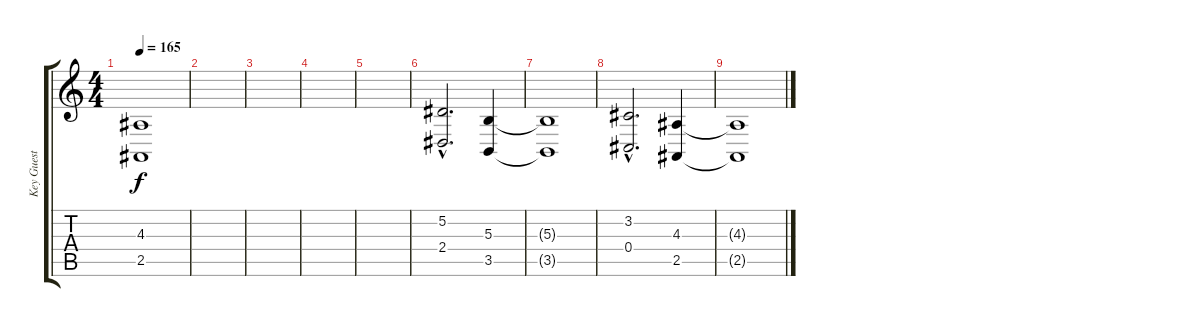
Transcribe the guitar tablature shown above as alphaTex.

\track ("Key Guest 2" "Key Guest ") {instrument stringensemble2}
\staff {score tabs}
\tuning (Eb4 Bb3 Gb3 Db3 Ab2 Eb2) {hide}
\ts (4 4)
\tempo 165
\clef g2
\ks c
(4.3{t} 2.5{t}).1{dy f} |
|
|
|
|
(5.2{hac} 2.4{hac}).2{d instrument tremolostrings} (5.3 3.5).4 |
(5.3{t} 3.5{t}).1 |
(3.2{hac} 0.4{hac}).2{d} (4.3 2.5).4 |
(4.3{t} 2.5{t}).1
